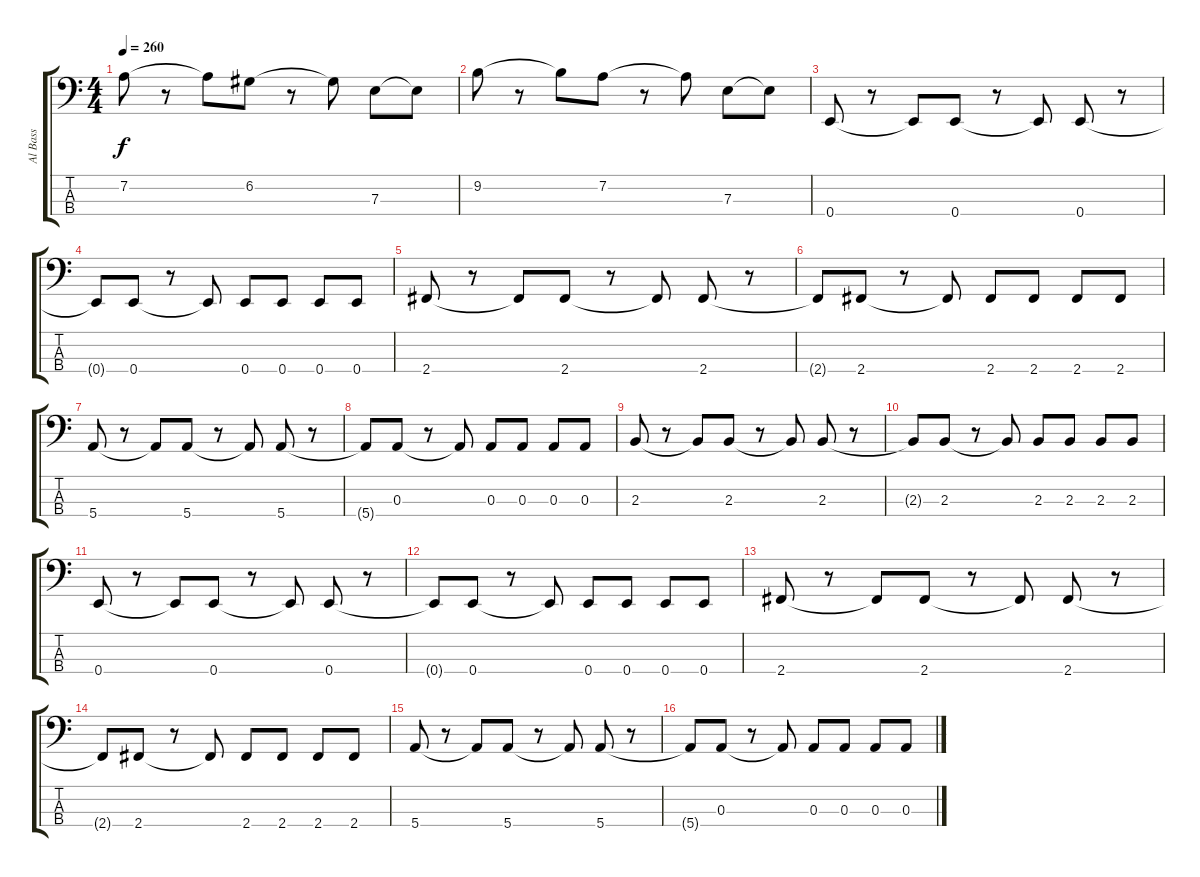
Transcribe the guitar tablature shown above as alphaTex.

\track ("Al Bass" "Al Bass") {instrument electricbasspick}
\staff {score tabs}
\tuning (G2 D2 A1 E1) {hide}
\ts (4 4)
\tempo 260
\clef f4
\ks c
7.2.8{dy f} r.8 7.2{t}.8 6.2.8 r.8 6.2{t}.8 7.3.8 7.3{t}.8 |
9.2.8 r.8 9.2{t}.8 7.2.8 r.8 7.2{t}.8 7.3.8 7.3{t}.8 |
0.4.8 r.8 0.4{t}.8 0.4.8 r.8 0.4{t}.8 0.4.8 r.8 |
0.4{t}.8 0.4.8 r.8 0.4{t}.8 0.4.8 0.4.8 0.4.8 0.4.8 |
2.4.8 r.8 2.4{t}.8 2.4.8 r.8 2.4{t}.8 2.4.8 r.8 |
2.4{t}.8 2.4.8 r.8 2.4{t}.8 2.4.8 2.4.8 2.4.8 2.4.8 |
5.4.8 r.8 5.4{t}.8 5.4.8 r.8 5.4{t}.8 5.4.8 r.8 |
5.4{t}.8 0.3.8 r.8 0.3{t}.8 0.3.8 0.3.8 0.3.8 0.3.8 |
2.3.8 r.8 2.3{t}.8 2.3.8 r.8 2.3{t}.8 2.3.8 r.8 |
2.3{t}.8 2.3.8 r.8 2.3{t}.8 2.3.8 2.3.8 2.3.8 2.3.8 |
0.4.8 r.8 0.4{t}.8 0.4.8 r.8 0.4{t}.8 0.4.8 r.8 |
0.4{t}.8 0.4.8 r.8 0.4{t}.8 0.4.8 0.4.8 0.4.8 0.4.8 |
2.4.8 r.8 2.4{t}.8 2.4.8 r.8 2.4{t}.8 2.4.8 r.8 |
2.4{t}.8 2.4.8 r.8 2.4{t}.8 2.4.8 2.4.8 2.4.8 2.4.8 |
5.4.8 r.8 5.4{t}.8 5.4.8 r.8 5.4{t}.8 5.4.8 r.8 |
5.4{t}.8 0.3.8 r.8 0.3{t}.8 0.3.8 0.3.8 0.3.8 0.3.8
